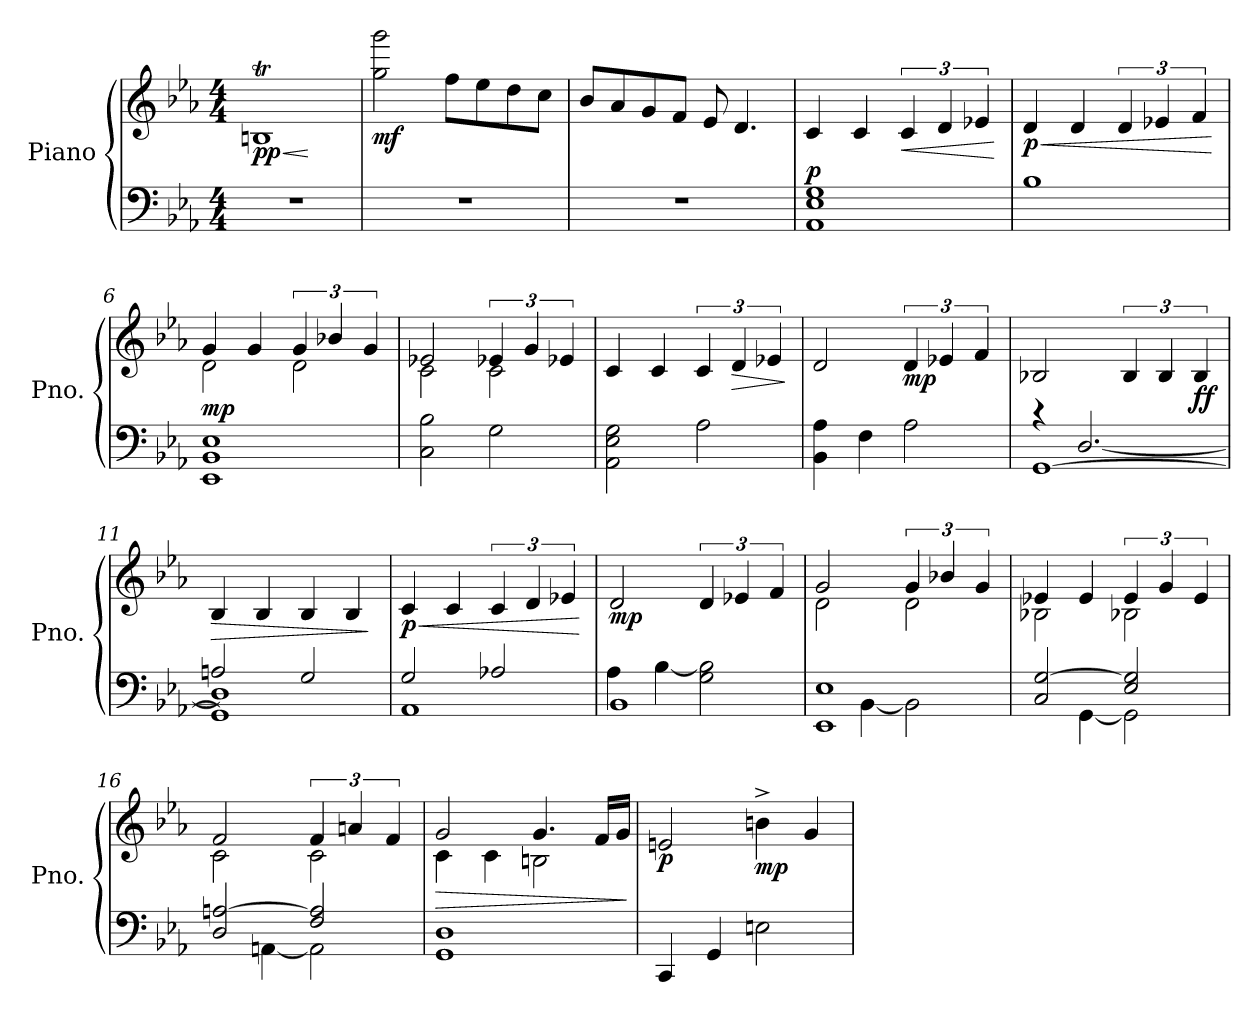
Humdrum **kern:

**kern	**kern	**dynam
*part1	*part1	*part1
*staff2	*staff1	*staff1/2
*I"Piano	*	*
*I'Pno.	*	*
*clefF4	*clefG2	*
*k[b-e-a-]	*k[b-e-a-]	*
*M4/4	*M4/4	*
*MM95	*MM95	*
=1	=1	=1
!	!	!LO:HP:b
!	!	!LO:DY:n=1:b
1r	1Bnt	< pp
.	.	[
=2	=2	=2
*	*MM80	*
!	!	!LO:DY:b
1r	2gg\ 2ggg\	mf
.	8ff\L	.
*	*MM90	*
.	8ee-\	.
.	8dd\	.
*	*MM95	*
.	8cc\J	.
=3	=3	=3
1r	8b-/L	.
*	*MM100	*
.	8a-/	.
*	*MM105	*
.	8g/	.
.	8f/J	.
*	*MM110	*
.	8e-/	.
.	4.d/	.
=4	=4	=4
*	*MM105	*
!	!	!LO:DY:a=2
1AA- 1E- 1G	4c/	p
.	4c/	.
!	!	!LO:HP:b
.	6c/	<
.	6d/	.
.	6e-X/	.
.	.	[
=5	=5	=5
*	*MM95	*
!	!	!LO:HP:b
!	!	!LO:DY:n=1:b
1B-	4d/	< p
.	4d/	.
*	*MM105	*
.	6d/	.
.	6e-X/	.
.	6f/	.
.	.	[
=6	=6	=6
*	*MM95	*
*	*^	*
!	!	!	!LO:DY:a=2
1EE- 1BB- 1E-	4g/	2d\	mp
.	4g/	.	.
*	*MM105	*	*
.	6g/	2d\	.
.	6b-X/	.	.
.	6g/	.	.
!!LO:LB:g=z	!!
=7	=7	=7	=7
*	*MM90	*	*
2C\ 2B-\	2e-X/	2c\	.
*	*MM105	*	*
2G\	6e-X/	2c\	.
.	6g/	.	.
.	6e-X/	.	.
*	*v	*v	*
=8	=8	=8
2AA-\ 2E-\ 2G\	4c/	.
.	4c/	.
2A-\	6c/	.
!	!	!LO:HP:b
.	6d/	>
.	6e-X/	.
.	.	]
=9	=9	=9
*	*MM95	*
4BB-\ 4A-\	2d/	.
4F\	.	.
*	*MM105	*
!	!	!LO:DY:b
2A-\	6d/	mp
.	6e-X/	.
.	6f/	.
=10	=10	=10
*^	*	*
[1GG	4rc	2B-X/	.
.	[2.D/	.	.
.	.	6B-/	.
.	.	6B-/	.
!	!	!	!LO:DY:b
.	.	6B-/	ff
!!LO:LB:g=z
=11	=11	=11	=11
*	*^	*	*
!	!	!	!	!LO:HP:b
1GG]	1D]	2An/	4B-/	>
.	.	.	4B-/	.
*	*	*	*MM70	*
.	.	2G/	4B-/	.
*	*	*	*MM120	*
.	.	.	4B-/	.
*v	*v	*v	*	*
.	.	]
=12	=12	=12
*	*MM105	*
*^	*	*
!	!	!	!LO:HP:b
!	!	!	!LO:DY:n=1:b
1AA-	2G/	4c/	< p
.	.	4c/	.
.	2A-X/	6c/	.
.	.	6d/	.
.	.	6e-X/	.
*v	*v	*	*
.	.	[
=13	=13	=13
*^	*	*
!	!	!	!LO:DY:b
1BB-	4A-\	2d/	mp
.	[4B-\	.	.
.	2G\ 2B-\]	6d/	.
.	.	6e-X/	.
.	.	6f/	.
=14	=14	=14	=14
*	*	*^	*
1EE- 1E-	4ryy	2g/	2d\	.
.	[4BB-\	.	.	.
.	2BB-\]	6g/	2d\	.
.	.	6b-X/	.	.
.	.	6g/	.	.
!!LO:LB:g=z	!!
=15	=15	=15	=15	=15
2C/ [2G/	4ryy	4e-X/	2B-X\	.
*	*	*MM95	*	*
.	[4GG\	4e-/	.	.
*	*	*MM105	*	*
2E-/ 2G/]	2GG\]	6e-/	2B-X\	.
.	.	6g/	.	.
.	.	6e-/	.	.
=16	=16	=16	=16	=16
*	*	*MM95	*	*
2D/ [2An/	4ryy	2f/	2c\	.
.	[4AAn\	.	.	.
*	*	*MM105	*	*
2F/ 2A/]	2AA\]	6f/	2c\	.
.	.	6an/	.	.
.	.	6f/	.	.
*v	*v	*	*	*
=17	=17	=17	=17
!	!	!	!LO:HP:b
1GG 1D	2g/	4c\	>
.	.	4c\	.
*	*MM90	*	*
.	4.g/	2Bn\	.
.	16f/LL	.	.
.	16g/JJ	.	.
*	*v	*v	*
.	.	]
=18	=18	=18
*	*MM105	*
!	!	!LO:DY:b
4CC/	2en/	p
4GG/	.	.
!	!	!LO:DY:b
2En\	4bn^\	mp
.	4g/	.
=	=	=
*-	*-	*-
